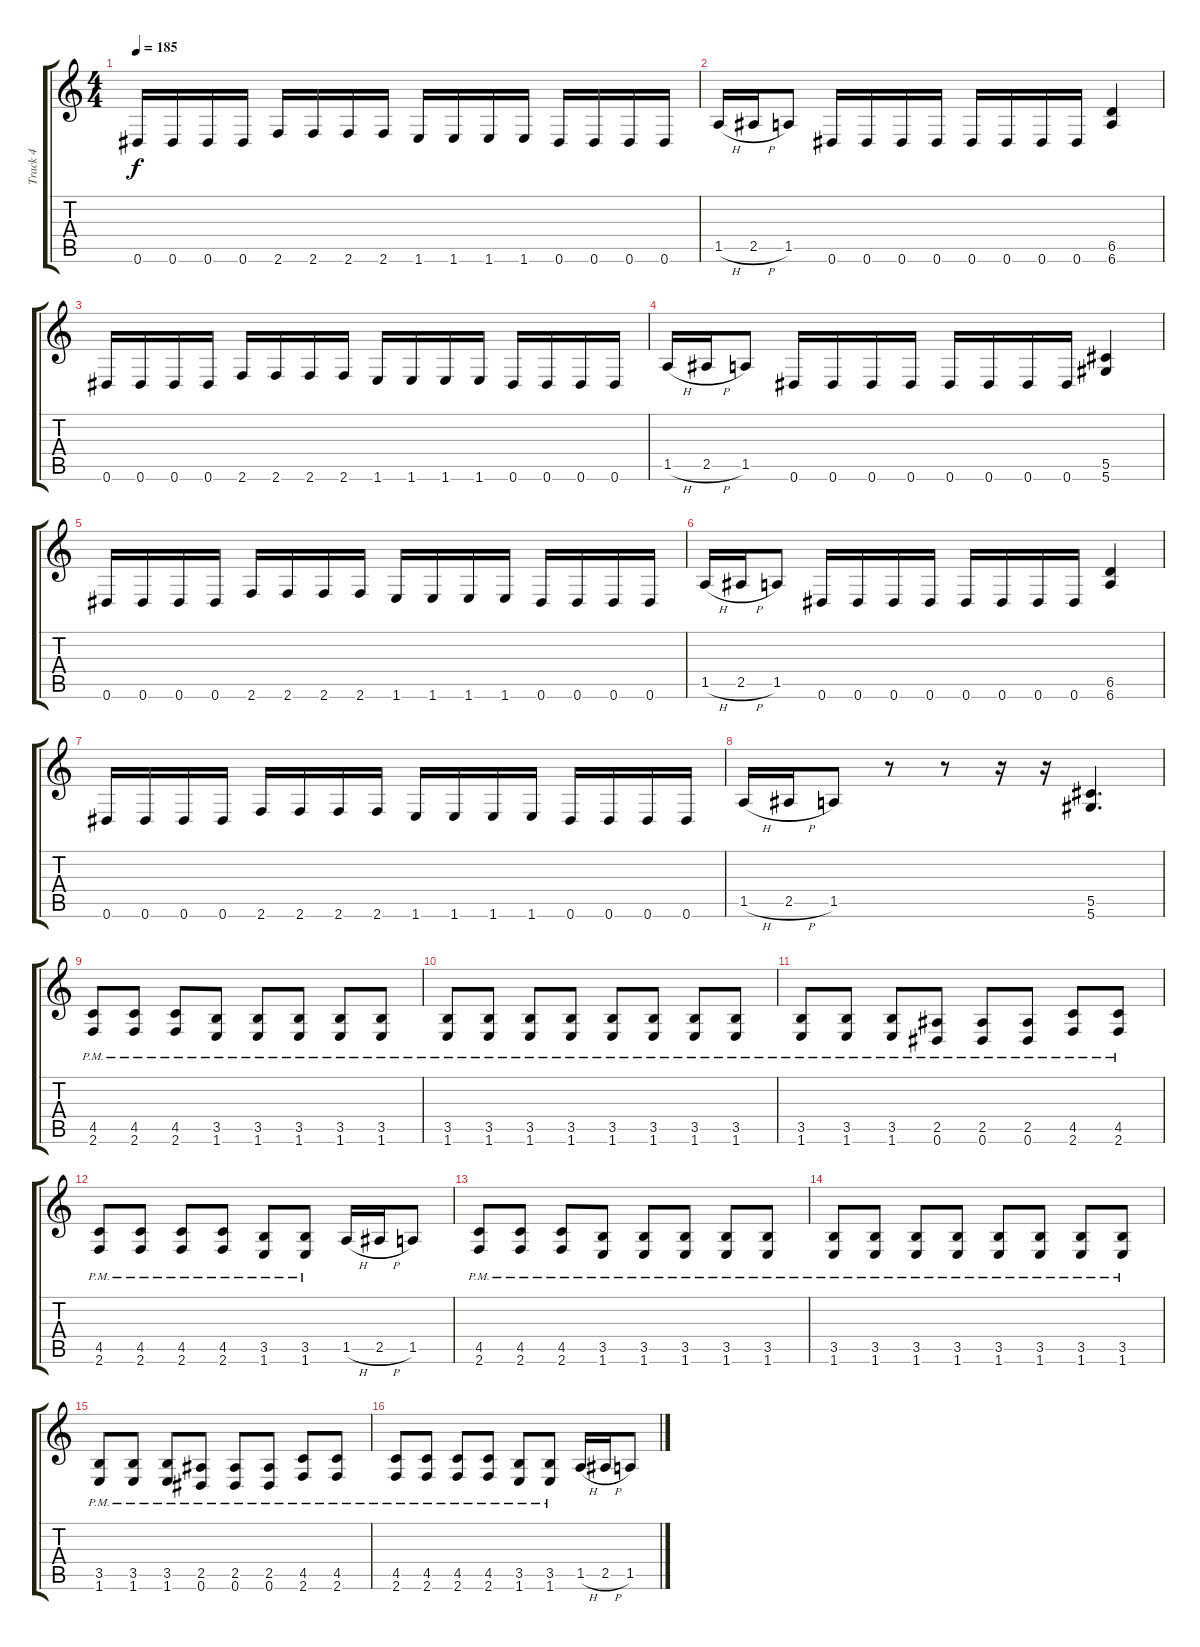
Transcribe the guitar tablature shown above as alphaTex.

\track ("Track 4" "Track 4") {instrument overdrivenguitar}
\staff {score tabs}
\tuning (Eb4 Bb3 Gb3 Db3 Ab2 Eb2) {hide}
\ts (4 4)
\tempo 185
\clef g2
\ks c
0.6.16{dy f} 0.6.16 0.6.16 0.6.16 2.6.16 2.6.16 2.6.16 2.6.16 1.6.16 1.6.16 1.6.16 1.6.16 0.6.16 0.6.16 0.6.16 0.6.16 |
1.5{h}.16 2.5{h}.16 1.5.8 0.6.16 0.6.16 0.6.16 0.6.16 0.6.16 0.6.16 0.6.16 0.6.16 (6.5 6.6).4 |
0.6.16 0.6.16 0.6.16 0.6.16 2.6.16 2.6.16 2.6.16 2.6.16 1.6.16 1.6.16 1.6.16 1.6.16 0.6.16 0.6.16 0.6.16 0.6.16 |
1.5{h}.16 2.5{h}.16 1.5.8 0.6.16 0.6.16 0.6.16 0.6.16 0.6.16 0.6.16 0.6.16 0.6.16 (5.5 5.6).4 |
0.6.16 0.6.16 0.6.16 0.6.16 2.6.16 2.6.16 2.6.16 2.6.16 1.6.16 1.6.16 1.6.16 1.6.16 0.6.16 0.6.16 0.6.16 0.6.16 |
1.5{h}.16 2.5{h}.16 1.5.8 0.6.16 0.6.16 0.6.16 0.6.16 0.6.16 0.6.16 0.6.16 0.6.16 (6.5 6.6).4 |
0.6.16 0.6.16 0.6.16 0.6.16 2.6.16 2.6.16 2.6.16 2.6.16 1.6.16 1.6.16 1.6.16 1.6.16 0.6.16 0.6.16 0.6.16 0.6.16 |
1.5{h}.16 2.5{h}.16 1.5.8 r.8 r.8 r.16 r.16 (5.5 5.6).4{d} |
(4.5{pm} 2.6{pm}).8 (4.5{pm} 2.6{pm}).8 (4.5{pm} 2.6{pm}).8 (3.5{pm} 1.6{pm}).8 (3.5{pm} 1.6{pm}).8 (3.5{pm} 1.6{pm}).8 (3.5{pm} 1.6{pm}).8 (3.5{pm} 1.6{pm}).8 |
(3.5{pm} 1.6{pm}).8 (3.5{pm} 1.6{pm}).8 (3.5{pm} 1.6{pm}).8 (3.5{pm} 1.6{pm}).8 (3.5{pm} 1.6{pm}).8 (3.5{pm} 1.6{pm}).8 (3.5{pm} 1.6{pm}).8 (3.5{pm} 1.6{pm}).8 |
(3.5{pm} 1.6{pm}).8 (3.5{pm} 1.6{pm}).8 (3.5{pm} 1.6{pm}).8 (2.5{pm} 0.6{pm}).8 (2.5{pm} 0.6{pm}).8 (2.5{pm} 0.6{pm}).8 (4.5{pm} 2.6).8 (4.5{pm} 2.6{pm}).8 |
(4.5{pm} 2.6{pm}).8 (4.5{pm} 2.6{pm}).8 (4.5{pm} 2.6{pm}).8 (4.5{pm} 2.6{pm}).8 (3.5{pm} 1.6{pm}).8 (3.5{pm} 1.6{pm}).8 1.5{h}.16 2.5{h}.16 1.5.8 |
(4.5{pm} 2.6{pm}).8 (4.5{pm} 2.6{pm}).8 (4.5{pm} 2.6{pm}).8 (3.5{pm} 1.6{pm}).8 (3.5{pm} 1.6{pm}).8 (3.5{pm} 1.6{pm}).8 (3.5{pm} 1.6{pm}).8 (3.5{pm} 1.6{pm}).8 |
(3.5{pm} 1.6{pm}).8 (3.5{pm} 1.6{pm}).8 (3.5{pm} 1.6{pm}).8 (3.5{pm} 1.6{pm}).8 (3.5{pm} 1.6{pm}).8 (3.5{pm} 1.6{pm}).8 (3.5{pm} 1.6{pm}).8 (3.5{pm} 1.6{pm}).8 |
(3.5{pm} 1.6{pm}).8 (3.5{pm} 1.6{pm}).8 (3.5{pm} 1.6{pm}).8 (2.5{pm} 0.6{pm}).8 (2.5{pm} 0.6{pm}).8 (2.5{pm} 0.6{pm}).8 (4.5{pm} 2.6).8 (4.5{pm} 2.6{pm}).8 |
(4.5{pm} 2.6{pm}).8 (4.5{pm} 2.6{pm}).8 (4.5{pm} 2.6{pm}).8 (4.5{pm} 2.6{pm}).8 (3.5{pm} 1.6{pm}).8 (3.5{pm} 1.6{pm}).8 1.5{h}.16 2.5{h}.16 1.5.8
